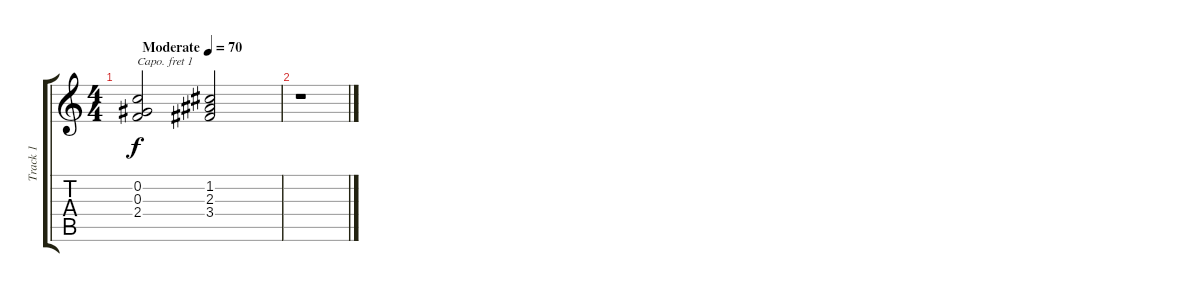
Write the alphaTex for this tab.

\track ("Track 1" "Track 1") {instrument acousticguitarsteel}
\staff {score tabs}
\capo 1
\tuning (D4 B3 G3 D3 G2 C2) {hide}
\ts (4 4)
\tempo (70 "Moderate")
\clef g2
\ks c
(0.2 0.3 2.4).2{dy f instrument acousticguitarsteel} (1.2 2.3 3.4).2 |
r.1
